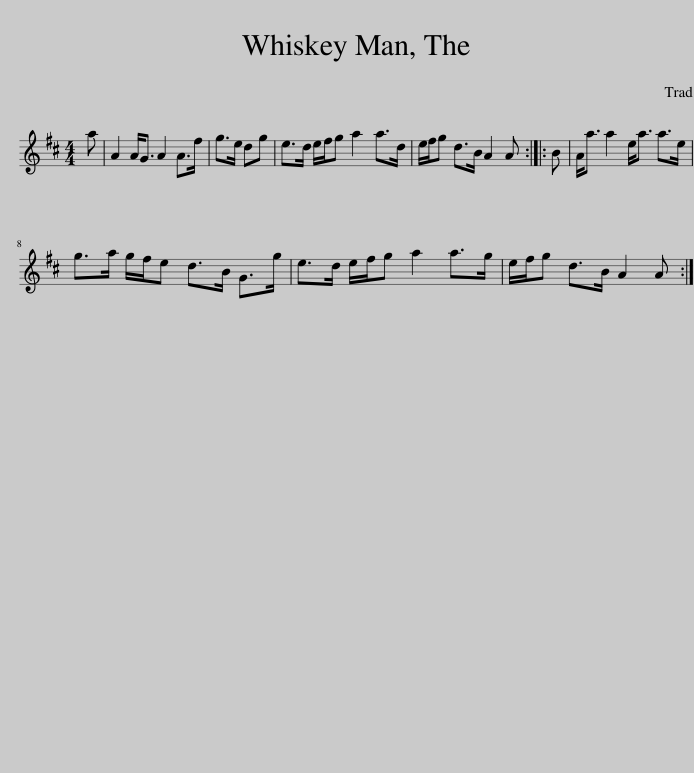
X:1
L:1/8
M:4/4
I:linebreak $
K:D
V:1 treble
V:1
 a | A2 A<G A2 A>f | g>e dg | e>d e/f/g a2 a>d | e/f/g d>B A2 A :: %5
 B | A<a a2 e<a a>e |$ g>a g/f/e d>B G>g | e>d e/f/g a2 a>g | e/f/g d>B A2 A :| %10
